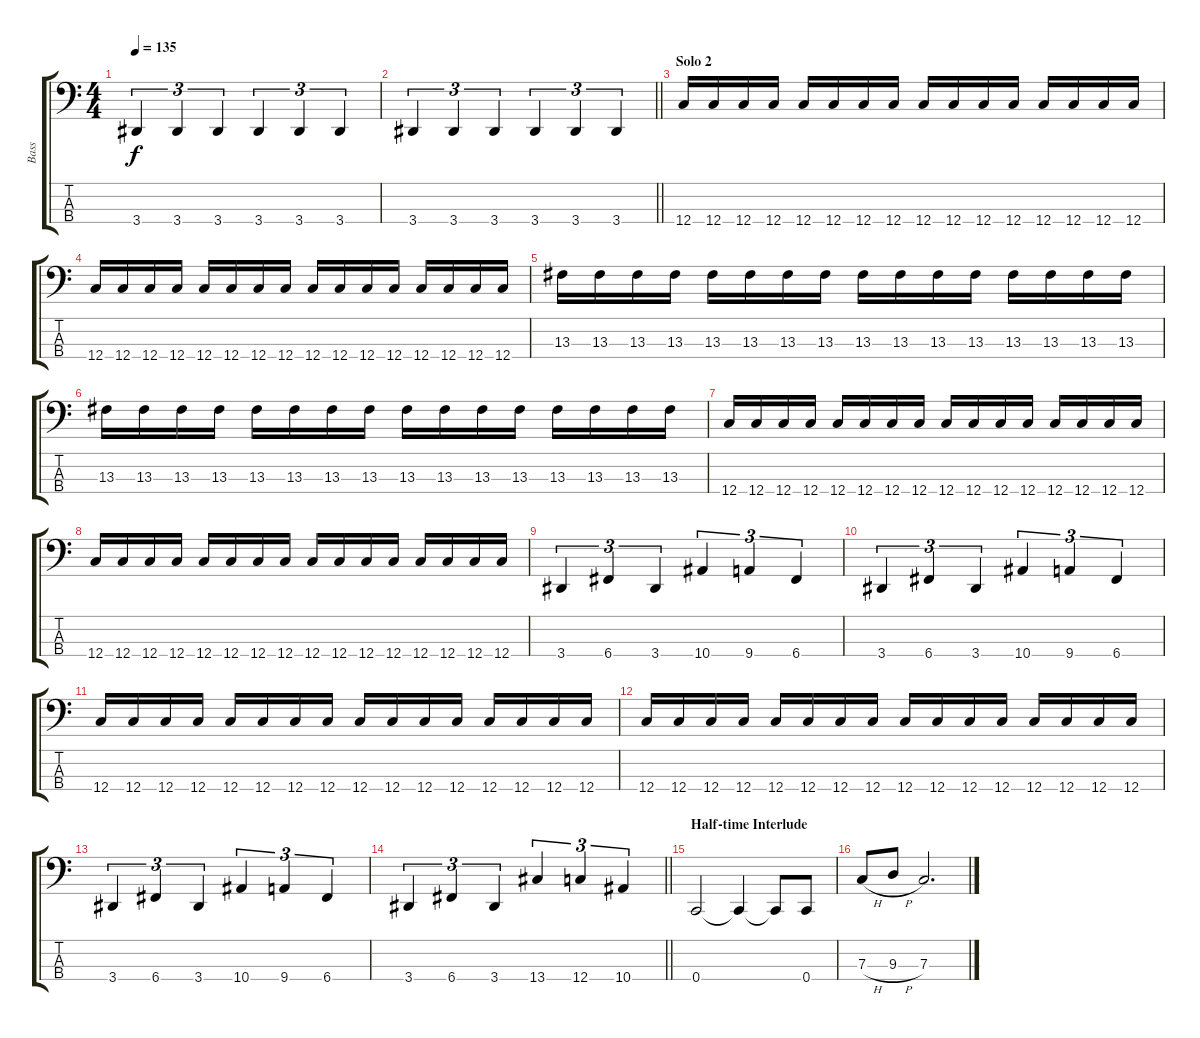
\track ("Bass" "Bass") {instrument electricbasspick}
\staff {score tabs}
\tuning (Eb2 Bb1 F1 C1) {hide}
\ts (4 4)
\section ("" "")
\tempo 135
\clef f4
\ks c
3.4.4{tu (3 2) dy f} 3.4.4{tu (3 2)} 3.4.4{tu (3 2)} 3.4.4{tu (3 2)} 3.4.4{tu (3 2)} 3.4.4{tu (3 2)} |
\barLineRight lightlight
3.4.4{tu (3 2)} 3.4.4{tu (3 2)} 3.4.4{tu (3 2)} 3.4.4{tu (3 2)} 3.4.4{tu (3 2)} 3.4.4{tu (3 2)} |
\section ("" "Solo 2")
12.4.16 12.4.16 12.4.16 12.4.16 12.4.16 12.4.16 12.4.16 12.4.16 12.4.16 12.4.16 12.4.16 12.4.16 12.4.16 12.4.16 12.4.16 12.4.16 |
12.4.16 12.4.16 12.4.16 12.4.16 12.4.16 12.4.16 12.4.16 12.4.16 12.4.16 12.4.16 12.4.16 12.4.16 12.4.16 12.4.16 12.4.16 12.4.16 |
13.3.16 13.3.16 13.3.16 13.3.16 13.3.16 13.3.16 13.3.16 13.3.16 13.3.16 13.3.16 13.3.16 13.3.16 13.3.16 13.3.16 13.3.16 13.3.16 |
13.3.16 13.3.16 13.3.16 13.3.16 13.3.16 13.3.16 13.3.16 13.3.16 13.3.16 13.3.16 13.3.16 13.3.16 13.3.16 13.3.16 13.3.16 13.3.16 |
12.4.16 12.4.16 12.4.16 12.4.16 12.4.16 12.4.16 12.4.16 12.4.16 12.4.16 12.4.16 12.4.16 12.4.16 12.4.16 12.4.16 12.4.16 12.4.16 |
12.4.16 12.4.16 12.4.16 12.4.16 12.4.16 12.4.16 12.4.16 12.4.16 12.4.16 12.4.16 12.4.16 12.4.16 12.4.16 12.4.16 12.4.16 12.4.16 |
3.4.4{tu (3 2)} 6.4.4{tu (3 2)} 3.4.4{tu (3 2)} 10.4.4{tu (3 2)} 9.4.4{tu (3 2)} 6.4.4{tu (3 2)} |
3.4.4{tu (3 2)} 6.4.4{tu (3 2)} 3.4.4{tu (3 2)} 10.4.4{tu (3 2)} 9.4.4{tu (3 2)} 6.4.4{tu (3 2)} |
12.4.16 12.4.16 12.4.16 12.4.16 12.4.16 12.4.16 12.4.16 12.4.16 12.4.16 12.4.16 12.4.16 12.4.16 12.4.16 12.4.16 12.4.16 12.4.16 |
12.4.16 12.4.16 12.4.16 12.4.16 12.4.16 12.4.16 12.4.16 12.4.16 12.4.16 12.4.16 12.4.16 12.4.16 12.4.16 12.4.16 12.4.16 12.4.16 |
3.4.4{tu (3 2)} 6.4.4{tu (3 2)} 3.4.4{tu (3 2)} 10.4.4{tu (3 2)} 9.4.4{tu (3 2)} 6.4.4{tu (3 2)} |
\barLineRight lightlight
3.4.4{tu (3 2)} 6.4.4{tu (3 2)} 3.4.4{tu (3 2)} 13.4.4{tu (3 2)} 12.4.4{tu (3 2)} 10.4.4{tu (3 2)} |
\section ("" "Half-time Interlude")
0.4.2 0.4{t}.4 0.4{t}.8 0.4.8 |
7.3{h}.8 9.3{h}.8 7.3.2{d}
